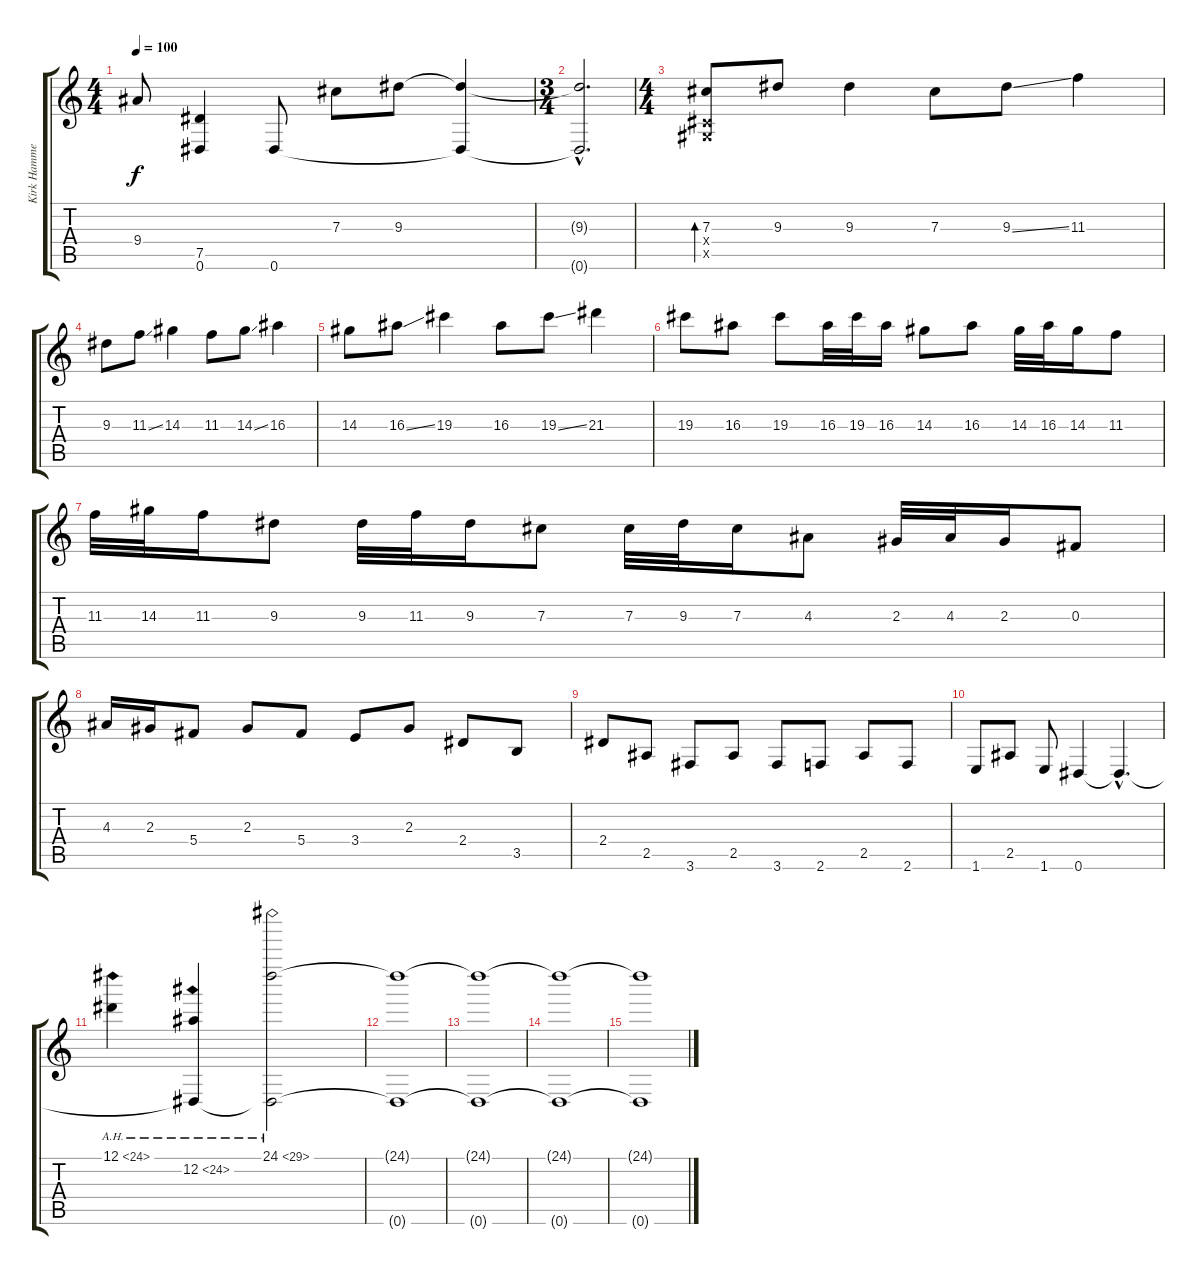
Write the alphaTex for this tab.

\track ("Kirk Hammet" "Kirk Hamme") {instrument electricguitarjazz}
\staff {score tabs}
\tuning (Eb4 Bb3 Gb3 Db3 Ab2 Eb2) {hide}
\ts (4 4)
\tempo 100
\clef g2
\ks c
9.4.8{dy f} (7.5 0.6{t}).4 0.6.8 7.3.8 9.3.8 (9.3{t} 0.6{t}).4 |
\ts (3 4)
(9.3{hac t} 0.6{hac t}).2{d} |
\ts (4 4)
(7.3 0.4{x} 0.5{x}).8{bd 120} 9.3.8 9.3.4 7.3.8 9.3{ss}.8 11.3.4 |
9.3.8 11.3{ss}.8 14.3.4 11.3.8 14.3{ss}.8 16.3.4 |
14.3.8 16.3{ss}.8 19.3.4 16.3.8 19.3{ss}.8 21.3.4 |
19.3.8 16.3.8 19.3.8 16.3.32 19.3.32 16.3.16 14.3.8 16.3.8 14.3.32 16.3.32 14.3.16 11.3.8 |
11.3.32 14.3.32 11.3.16 9.3.8 9.3.32 11.3.32 9.3.16 7.3.8 7.3.32 9.3.32 7.3.16 4.3.8 2.3.32 4.3.32 2.3.16 0.3.8 |
4.3.16 2.3.16 5.4.8 2.3.8 5.4.8 3.4.8 2.3.8 2.4.8 3.5.8 |
2.4.8 2.5.8 3.6.8 2.5.8 3.6.8 2.6.8 2.5.8 2.6.8 |
1.6.8 2.5.8 1.6.8 0.6.4 0.6{hac t}.4{d} |
12.1{ah 12}.4 (12.2{ah 12} 0.6{t}).4 (24.1{ah 5} 0.6{t}).2 |
(24.1{t} 0.6{t}).1 |
(24.1{t} 0.6{t}).1 |
(24.1{t} 0.6{t}).1 |
(24.1{t} 0.6{t}).1
